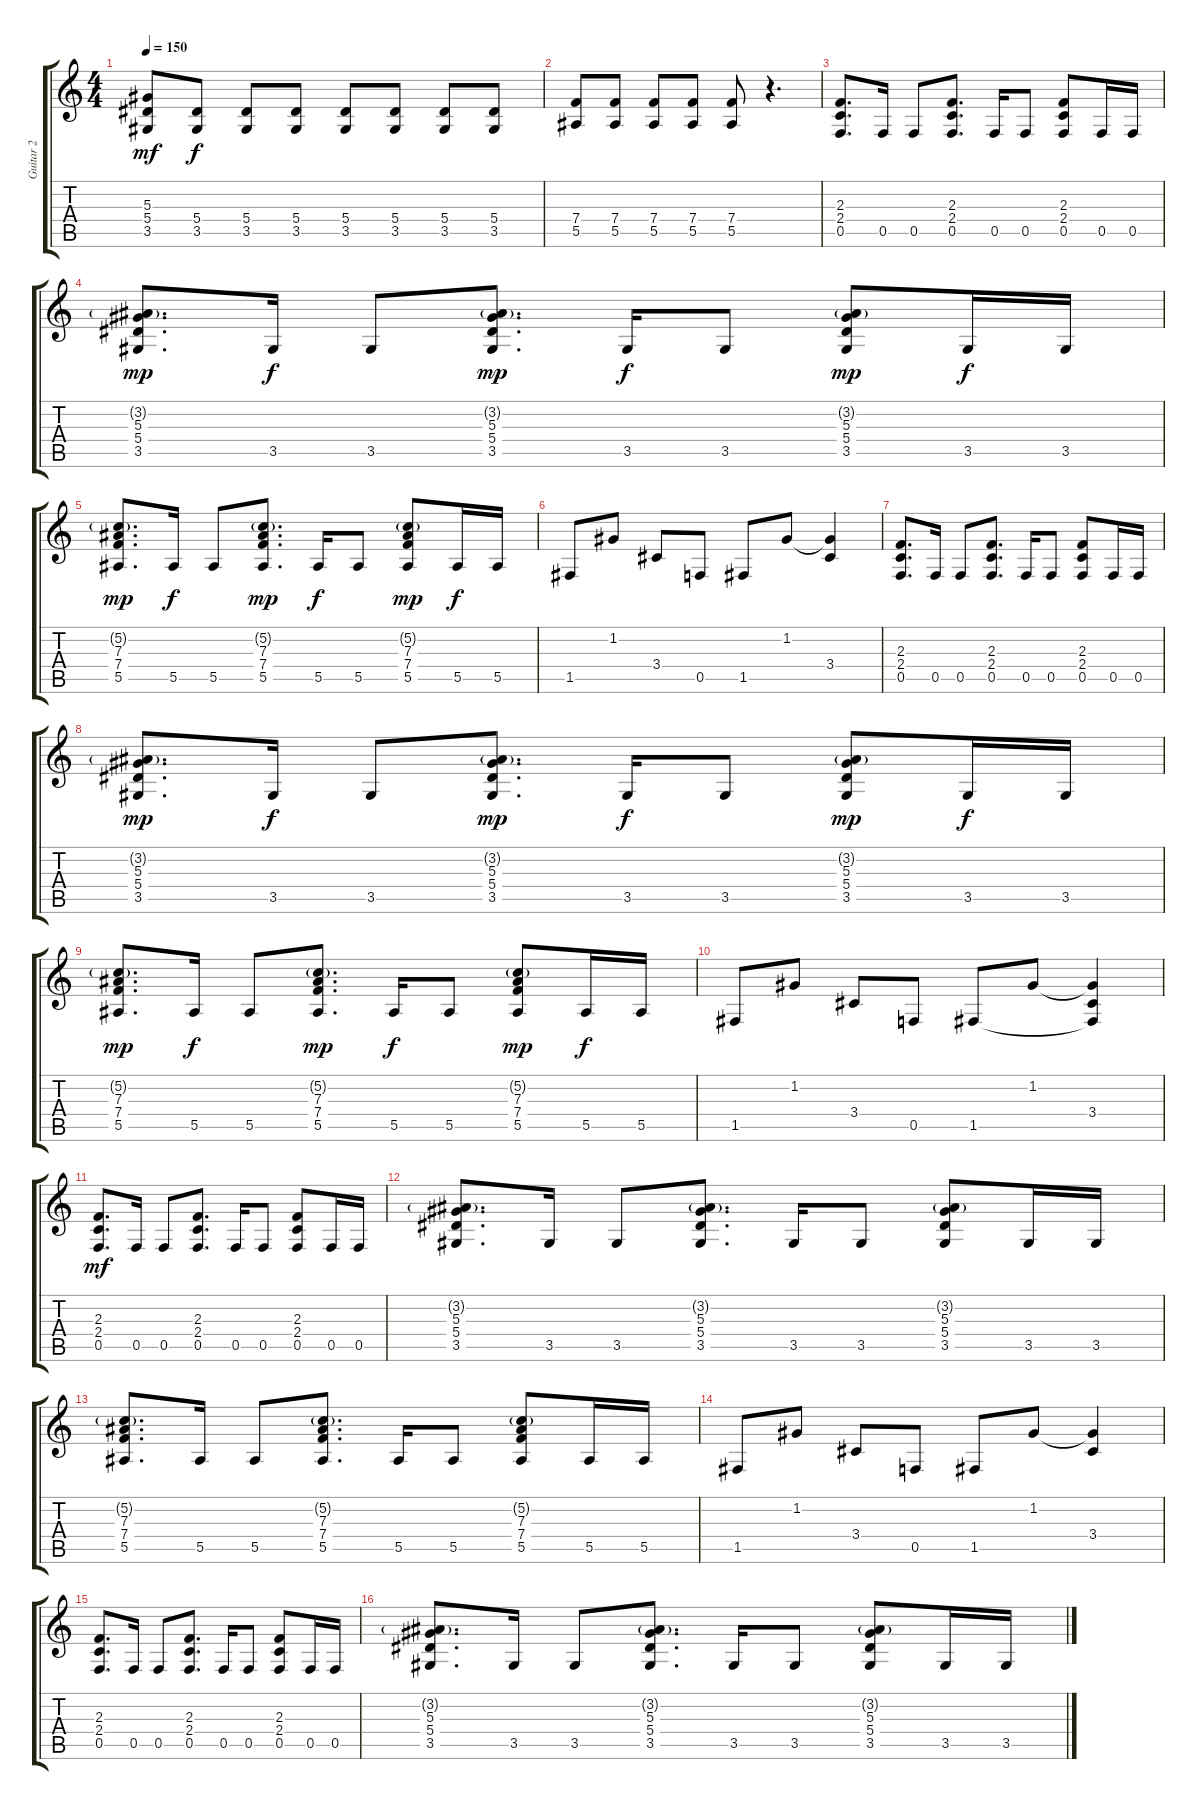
\track ("Guitar 2" "Guitar 2") {instrument distortionguitar}
\staff {score tabs}
\tuning (C4 G3 Eb3 Bb2 F2 C2) {hide}
\ts (4 4)
\tempo 150
\clef g2
\ks c
(5.3 5.4 3.5).8{dy mf} (5.4 3.5).8{dy f} (5.4 3.5).8 (5.4 3.5).8 (5.4 3.5).8 (5.4 3.5).8 (5.4 3.5).8 (5.4 3.5).8 |
(7.4 5.5).8 (7.4 5.5).8 (7.4 5.5).8 (7.4 5.5).8 (7.4 5.5).8 r.4{d} |
(2.3 2.4 0.5).8{d balance 8} 0.5.16 0.5.8 (2.3 2.4 0.5).8{d} 0.5.16 0.5.8 (2.3 2.4 0.5).8 0.5.16 0.5.16 |
(3.2{g} 5.3 5.4 3.5).8{d dy mp} 3.5.16{dy f} 3.5.8 (3.2{g} 5.3 5.4 3.5).8{d dy mp} 3.5.16{dy f} 3.5.8 (3.2{g} 5.3 5.4 3.5).8{dy mp} 3.5.16{dy f} 3.5.16 |
(5.2{g} 7.3 7.4 5.5).8{d dy mp} 5.5.16{dy f} 5.5.8 (5.2{g} 7.3 7.4 5.5).8{d dy mp} 5.5.16{dy f} 5.5.8 (5.2{g} 7.3 7.4 5.5).8{dy mp} 5.5.16{dy f} 5.5.16 |
1.5.8 1.2.8 3.4.8 0.5.8 1.5.8 1.2.8 (1.2{t} 3.4).4 |
(2.3 2.4 0.5).8{d} 0.5.16 0.5.8 (2.3 2.4 0.5).8{d} 0.5.16 0.5.8 (2.3 2.4 0.5).8 0.5.16 0.5.16 |
(3.2{g} 5.3 5.4 3.5).8{d dy mp} 3.5.16{dy f} 3.5.8 (3.2{g} 5.3 5.4 3.5).8{d dy mp} 3.5.16{dy f} 3.5.8 (3.2{g} 5.3 5.4 3.5).8{dy mp} 3.5.16{dy f} 3.5.16 |
(5.2{g} 7.3 7.4 5.5).8{d dy mp} 5.5.16{dy f} 5.5.8 (5.2{g} 7.3 7.4 5.5).8{d dy mp} 5.5.16{dy f} 5.5.8 (5.2{g} 7.3 7.4 5.5).8{dy mp} 5.5.16{dy f} 5.5.16 |
1.5.8 1.2.8 3.4.8 0.5.8 1.5.8 1.2.8 (1.2{t} 3.4 1.5{t}).4 |
(2.3 2.4 0.5).8{d dy mf balance 2} 0.5.16 0.5.8 (2.3 2.4 0.5).8{d} 0.5.16 0.5.8 (2.3 2.4 0.5).8 0.5.16 0.5.16 |
(3.2{g} 5.3 5.4 3.5).8{d} 3.5.16 3.5.8 (3.2{g} 5.3 5.4 3.5).8{d} 3.5.16 3.5.8 (3.2{g} 5.3 5.4 3.5).8 3.5.16 3.5.16 |
(5.2{g} 7.3 7.4 5.5).8{d} 5.5.16 5.5.8 (5.2{g} 7.3 7.4 5.5).8{d} 5.5.16 5.5.8 (5.2{g} 7.3 7.4 5.5).8 5.5.16 5.5.16 |
1.5.8 1.2.8 3.4.8 0.5.8 1.5.8 1.2.8 (1.2{t} 3.4).4 |
(2.3 2.4 0.5).8{d} 0.5.16 0.5.8 (2.3 2.4 0.5).8{d} 0.5.16 0.5.8 (2.3 2.4 0.5).8 0.5.16 0.5.16 |
(3.2{g} 5.3 5.4 3.5).8{d} 3.5.16 3.5.8 (3.2{g} 5.3 5.4 3.5).8{d} 3.5.16 3.5.8 (3.2{g} 5.3 5.4 3.5).8 3.5.16 3.5.16
